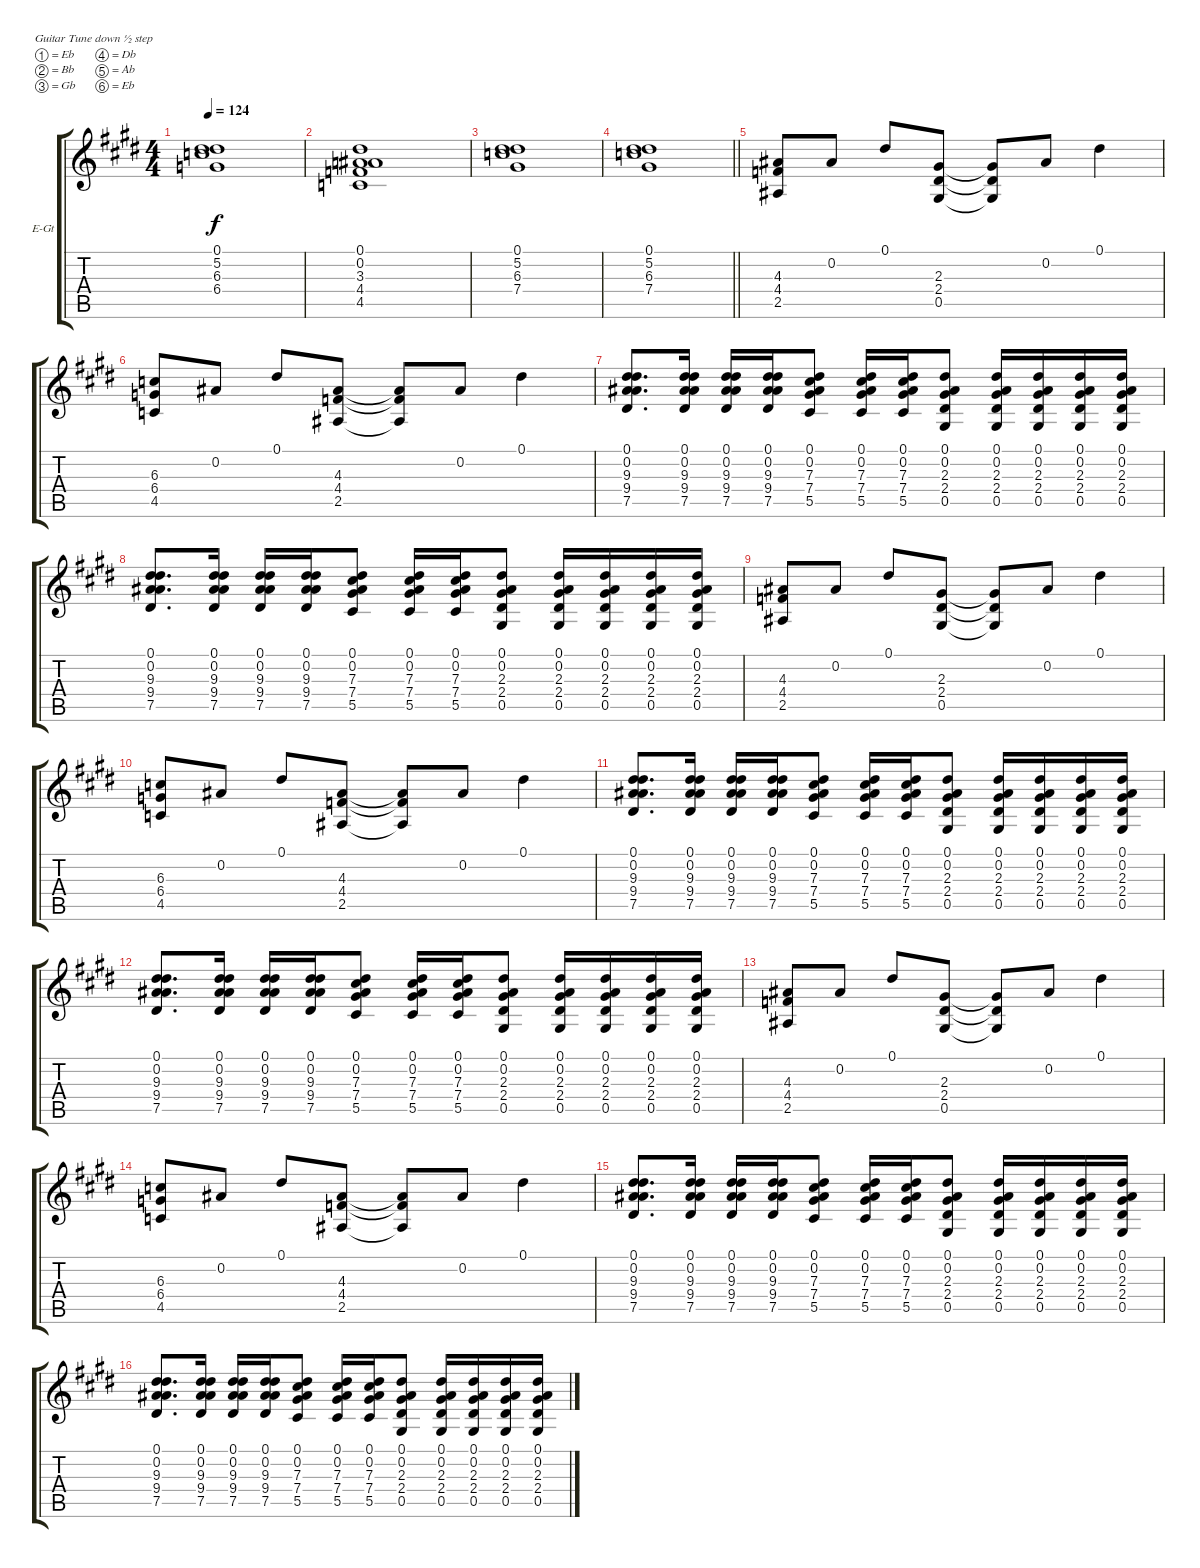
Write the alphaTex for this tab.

\bracketExtendMode groupsimilarinstruments
\firstSystemTrackNameOrientation horizontal
\otherSystemsTrackNameOrientation horizontal
\track ("Untitled" "E-Gt") {instrument overdrivenguitar}
\staff {score tabs}
\tuning (Eb4 Bb3 Gb3 Db3 Ab2 Eb2)
\ts (4 4)
\tempo 124
\clef g2
\ks c#minor
(0.1 5.2 6.3 6.4).1{dy f} |
(0.1 0.2 3.3 4.4 4.5).1 |
(0.1 5.2 6.3 7.4).1 |
\barLineRight lightlight
(0.1 5.2 6.3 7.4).1 |
(4.3 4.4 2.5).8 0.2.8 0.1.8 (2.3 2.4 0.5).8 (2.3{t} 2.4{t} 0.5{t}).8 0.2.8 0.1.4 |
(6.3 6.4 4.5).8 0.2.8 0.1.8 (4.3 4.4 2.5).8 (4.3{t} 4.4{t} 2.5{t}).8 0.2.8 0.1.4 |
(0.1 0.2 9.3 9.4 7.5).8{d} (0.1 0.2 9.3 9.4 7.5).16 (0.1 0.2 9.3 9.4 7.5).16 (0.1 0.2 9.3 9.4 7.5).16 (0.1 0.2 7.3 7.4 5.5).8 (0.1 0.2 7.3 7.4 5.5).16 (0.1 0.2 7.3 7.4 5.5).16 (0.1 0.2 2.3 2.4 0.5).8 (0.1 0.2 2.3 2.4 0.5).16 (0.1 0.2 2.3 2.4 0.5).16 (0.1 0.2 2.3 2.4 0.5).16 (0.1 0.2 2.3 2.4 0.5).16 |
(0.1 0.2 9.3 9.4 7.5).8{d} (0.1 0.2 9.3 9.4 7.5).16 (0.1 0.2 9.3 9.4 7.5).16 (0.1 0.2 9.3 9.4 7.5).16 (0.1 0.2 7.3 7.4 5.5).8 (0.1 0.2 7.3 7.4 5.5).16 (0.1 0.2 7.3 7.4 5.5).16 (0.1 0.2 2.3 2.4 0.5).8 (0.1 0.2 2.3 2.4 0.5).16 (0.1 0.2 2.3 2.4 0.5).16 (0.1 0.2 2.3 2.4 0.5).16 (0.1 0.2 2.3 2.4 0.5).16 |
(4.3 4.4 2.5).8 0.2.8 0.1.8 (2.3 2.4 0.5).8 (2.3{t} 2.4{t} 0.5{t}).8 0.2.8 0.1.4 |
(6.3 6.4 4.5).8 0.2.8 0.1.8 (4.3 4.4 2.5).8 (4.3{t} 4.4{t} 2.5{t}).8 0.2.8 0.1.4 |
\ks e
(0.1 0.2 9.3 9.4 7.5).8{d} (0.1 0.2 9.3 9.4 7.5).16 (0.1 0.2 9.3 9.4 7.5).16 (0.1 0.2 9.3 9.4 7.5).16 (0.1 0.2 7.3 7.4 5.5).8 (0.1 0.2 7.3 7.4 5.5).16 (0.1 0.2 7.3 7.4 5.5).16 (0.1 0.2 2.3 2.4 0.5).8 (0.1 0.2 2.3 2.4 0.5).16 (0.1 0.2 2.3 2.4 0.5).16 (0.1 0.2 2.3 2.4 0.5).16 (0.1 0.2 2.3 2.4 0.5).16 |
\ks c#minor
(0.1 0.2 9.3 9.4 7.5).8{d} (0.1 0.2 9.3 9.4 7.5).16 (0.1 0.2 9.3 9.4 7.5).16 (0.1 0.2 9.3 9.4 7.5).16 (0.1 0.2 7.3 7.4 5.5).8 (0.1 0.2 7.3 7.4 5.5).16 (0.1 0.2 7.3 7.4 5.5).16 (0.1 0.2 2.3 2.4 0.5).8 (0.1 0.2 2.3 2.4 0.5).16 (0.1 0.2 2.3 2.4 0.5).16 (0.1 0.2 2.3 2.4 0.5).16 (0.1 0.2 2.3 2.4 0.5).16 |
(4.3 4.4 2.5).8 0.2.8 0.1.8 (2.3 2.4 0.5).8 (2.3{t} 2.4{t} 0.5{t}).8 0.2.8 0.1.4 |
(6.3 6.4 4.5).8 0.2.8 0.1.8 (4.3 4.4 2.5).8 (4.3{t} 4.4{t} 2.5{t}).8 0.2.8 0.1.4 |
(0.1 0.2 9.3 9.4 7.5).8{d} (0.1 0.2 9.3 9.4 7.5).16 (0.1 0.2 9.3 9.4 7.5).16 (0.1 0.2 9.3 9.4 7.5).16 (0.1 0.2 7.3 7.4 5.5).8 (0.1 0.2 7.3 7.4 5.5).16 (0.1 0.2 7.3 7.4 5.5).16 (0.1 0.2 2.3 2.4 0.5).8 (0.1 0.2 2.3 2.4 0.5).16 (0.1 0.2 2.3 2.4 0.5).16 (0.1 0.2 2.3 2.4 0.5).16 (0.1 0.2 2.3 2.4 0.5).16 |
(0.1 0.2 9.3 9.4 7.5).8{d} (0.1 0.2 9.3 9.4 7.5).16 (0.1 0.2 9.3 9.4 7.5).16 (0.1 0.2 9.3 9.4 7.5).16 (0.1 0.2 7.3 7.4 5.5).8 (0.1 0.2 7.3 7.4 5.5).16 (0.1 0.2 7.3 7.4 5.5).16 (0.1 0.2 2.3 2.4 0.5).8 (0.1 0.2 2.3 2.4 0.5).16 (0.1 0.2 2.3 2.4 0.5).16 (0.1 0.2 2.3 2.4 0.5).16 (0.1 0.2 2.3 2.4 0.5).16
